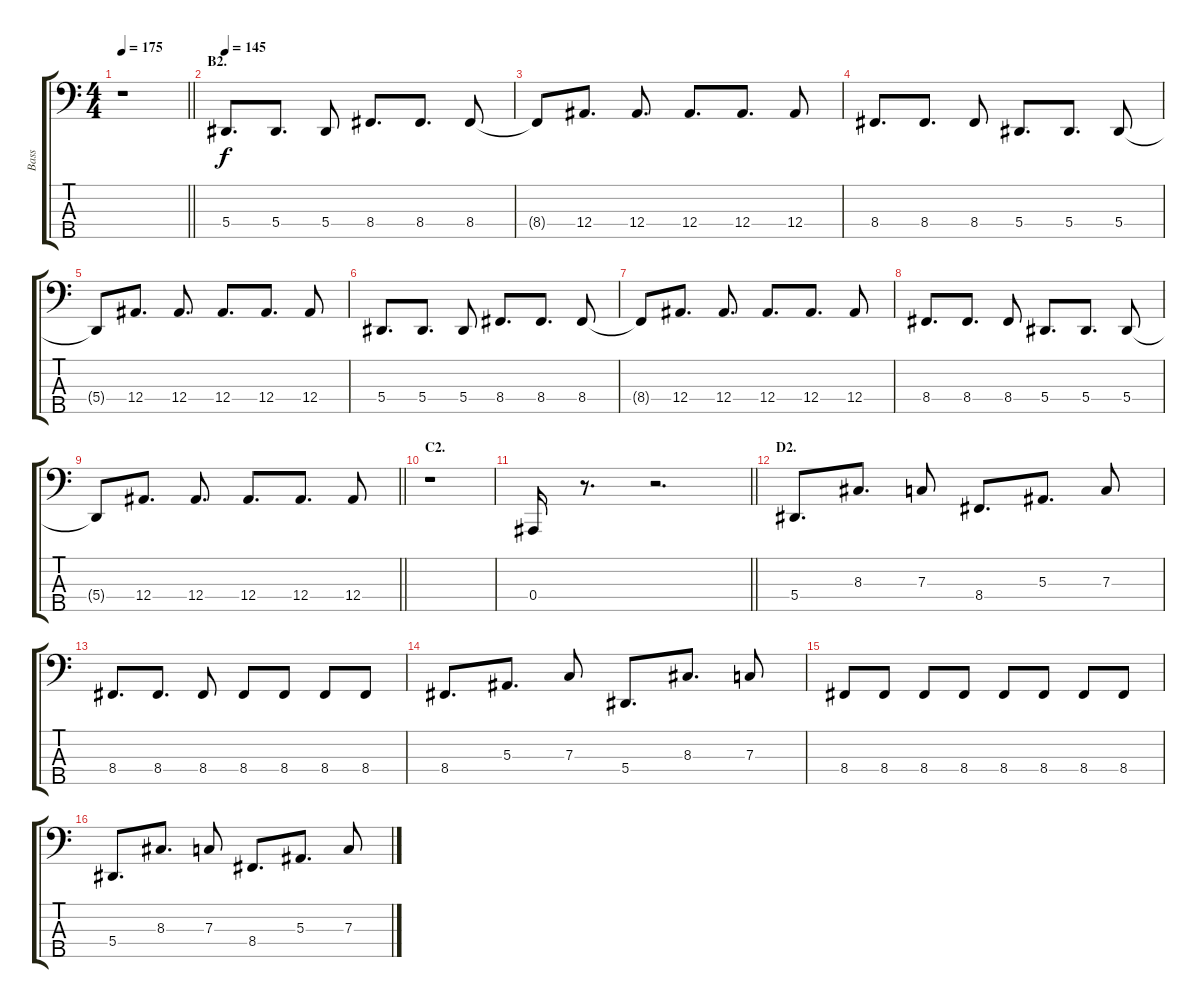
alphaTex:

\track ("Bass" "Bass") {instrument electricbasspick}
\staff {score tabs}
\tuning (Eb2 Bb1 F1 Bb0 Ab0) {hide}
\ts (4 4)
\tempo 175
\clef f4
\barLineRight lightlight
\ks c
r.1{dy f} |
\section ("" "B2.")
\tempo 145
5.4.8{d} 5.4.8{d} 5.4.8 8.4.8{d} 8.4.8{d} 8.4.8 |
8.4{t}.8 12.4.8{d} 12.4.8{d} 12.4.8{d} 12.4.8{d} 12.4.8 |
8.4.8{d} 8.4.8{d} 8.4.8 5.4.8{d} 5.4.8{d} 5.4.8 |
5.4{t}.8 12.4.8{d} 12.4.8{d} 12.4.8{d} 12.4.8{d} 12.4.8 |
5.4.8{d} 5.4.8{d} 5.4.8 8.4.8{d} 8.4.8{d} 8.4.8 |
8.4{t}.8 12.4.8{d} 12.4.8{d} 12.4.8{d} 12.4.8{d} 12.4.8 |
8.4.8{d} 8.4.8{d} 8.4.8 5.4.8{d} 5.4.8{d} 5.4.8 |
\barLineRight lightlight
5.4{t}.8 12.4.8{d} 12.4.8{d} 12.4.8{d} 12.4.8{d} 12.4.8 |
\section ("" "C2.")
r.1 |
\barLineRight lightlight
0.4.16 r.8{d} r.2{d} |
\section ("" "D2.")
5.4.8{d} 8.3.8{d} 7.3.8 8.4.8{d} 5.3.8{d} 7.3.8 |
8.4.8{d} 8.4.8{d} 8.4.8 8.4.8 8.4.8 8.4.8 8.4.8 |
8.4.8{d} 5.3.8{d} 7.3.8 5.4.8{d} 8.3.8{d} 7.3.8 |
8.4.8 8.4.8 8.4.8 8.4.8 8.4.8 8.4.8 8.4.8 8.4.8 |
5.4.8{d} 8.3.8{d} 7.3.8 8.4.8{d} 5.3.8{d} 7.3.8
